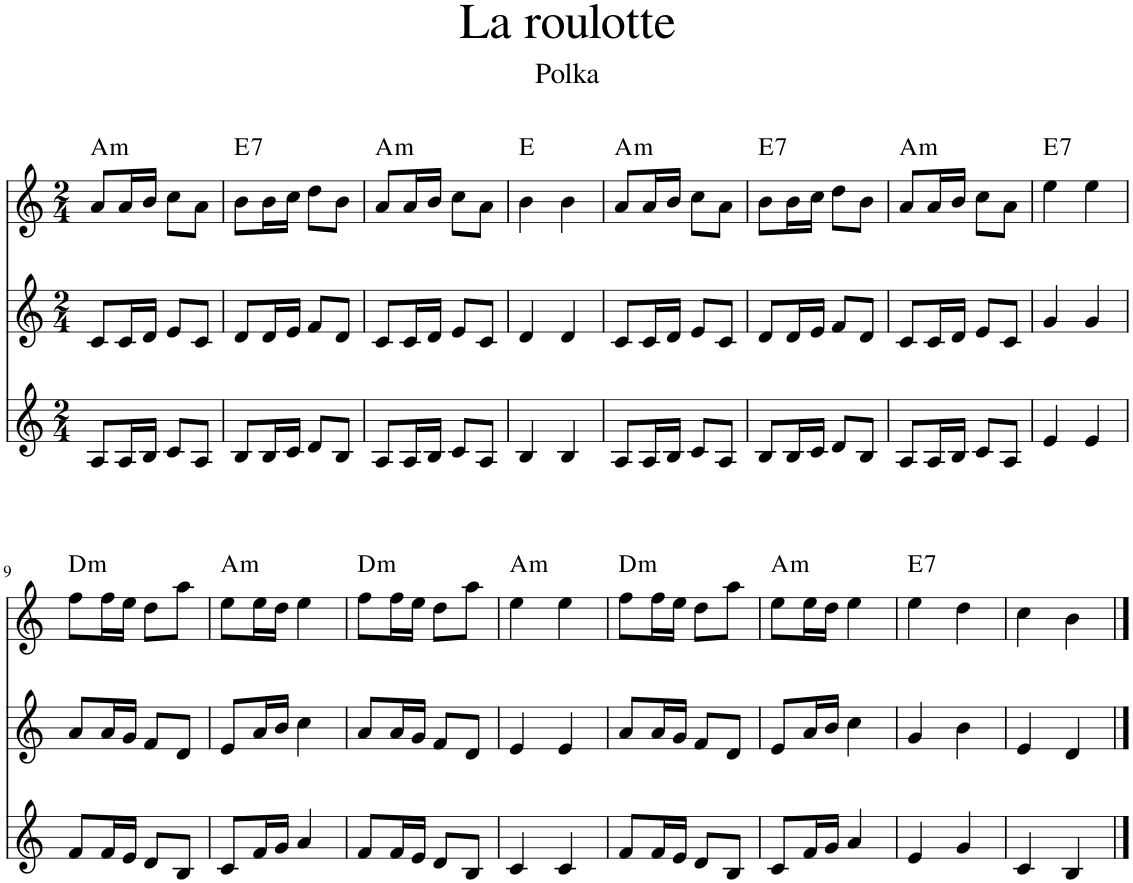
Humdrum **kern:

**kern	**kern	**kern	**harte
*part3	*part2	*part1	*part1
*staff3	*staff2	*staff1	*
*I"Violon	*I"Violin	*I"Violin	*
*I'Vln	*I'Vln	*I'Vln	*
*clefG2	*clefG2	*clefG2	*
*k[]	*k[]	*k[]	*
*M2/4	*M2/4	*M2/4	*
=1	=1	=1	=1
!	!	!	!LO:H:kt=m
8A/L	8c/L	8a/L	A:min
16A/L	16c/L	16a/L	.
16B/JJ	16d/JJ	16b/JJ	.
8c/L	8e/L	8cc\L	.
8A/J	8c/J	8a\J	.
=2	=2	=2	=2
!	!	!	!LO:H:kt=7
8B/L	8d/L	8b\L	E:7
16B/L	16d/L	16b\L	.
16c/JJ	16e/JJ	16cc\JJ	.
8d/L	8f/L	8dd\L	.
8B/J	8d/J	8b\J	.
=3	=3	=3	=3
!	!	!	!LO:H:kt=m
8A/L	8c/L	8a/L	A:min
16A/L	16c/L	16a/L	.
16B/JJ	16d/JJ	16b/JJ	.
8c/L	8e/L	8cc\L	.
8A/J	8c/J	8a\J	.
=4	=4	=4	=4
4B/	4d/	4b\	E:maj
4B/	4d/	4b\	.
=5	=5	=5	=5
!	!	!	!LO:H:kt=m
8A/L	8c/L	8a/L	A:min
16A/L	16c/L	16a/L	.
16B/JJ	16d/JJ	16b/JJ	.
8c/L	8e/L	8cc\L	.
8A/J	8c/J	8a\J	.
=6	=6	=6	=6
!	!	!	!LO:H:kt=7
8B/L	8d/L	8b\L	E:7
16B/L	16d/L	16b\L	.
16c/JJ	16e/JJ	16cc\JJ	.
8d/L	8f/L	8dd\L	.
8B/J	8d/J	8b\J	.
=7	=7	=7	=7
!	!	!	!LO:H:kt=m
8A/L	8c/L	8a/L	A:min
16A/L	16c/L	16a/L	.
16B/JJ	16d/JJ	16b/JJ	.
8c/L	8e/L	8cc\L	.
8A/J	8c/J	8a\J	.
=8	=8	=8	=8
!	!	!	!LO:H:kt=7
4e/	4g/	4ee\	E:7
4e/	4g/	4ee\	.
!!LO:LB:g=z
=9	=9	=9	=9
!	!	!	!LO:H:kt=m
8f/L	8a/L	8ff\L	D:min
16f/L	16a/L	16ff\L	.
16e/JJ	16g/JJ	16ee\JJ	.
8d/L	8f/L	8dd\L	.
8B/J	8d/J	8aa\J	.
=10	=10	=10	=10
!	!	!	!LO:H:kt=m
8c/L	8e/L	8ee\L	A:min
16f/L	16a/L	16ee\L	.
16g/JJ	16b/JJ	16dd\JJ	.
4a/	4cc\	4ee\	.
=11	=11	=11	=11
!	!	!	!LO:H:kt=m
8f/L	8a/L	8ff\L	D:min
16f/L	16a/L	16ff\L	.
16e/JJ	16g/JJ	16ee\JJ	.
8d/L	8f/L	8dd\L	.
8B/J	8d/J	8aa\J	.
=12	=12	=12	=12
!	!	!	!LO:H:kt=m
4c/	4e/	4ee\	A:min
4c/	4e/	4ee\	.
=13	=13	=13	=13
!	!	!	!LO:H:kt=m
8f/L	8a/L	8ff\L	D:min
16f/L	16a/L	16ff\L	.
16e/JJ	16g/JJ	16ee\JJ	.
8d/L	8f/L	8dd\L	.
8B/J	8d/J	8aa\J	.
=14	=14	=14	=14
!	!	!	!LO:H:kt=m
8c/L	8e/L	8ee\L	A:min
16f/L	16a/L	16ee\L	.
16g/JJ	16b/JJ	16dd\JJ	.
4a/	4cc\	4ee\	.
=15	=15	=15	=15
!	!	!	!LO:H:kt=7
4e/	4g/	4ee\	E:7
4g/	4b\	4dd\	.
=16	=16	=16	=16
4c/	4e/	4cc\	.
4B/	4d/	4b\	.
==	==	==	==
*-	*-	*-	*-
